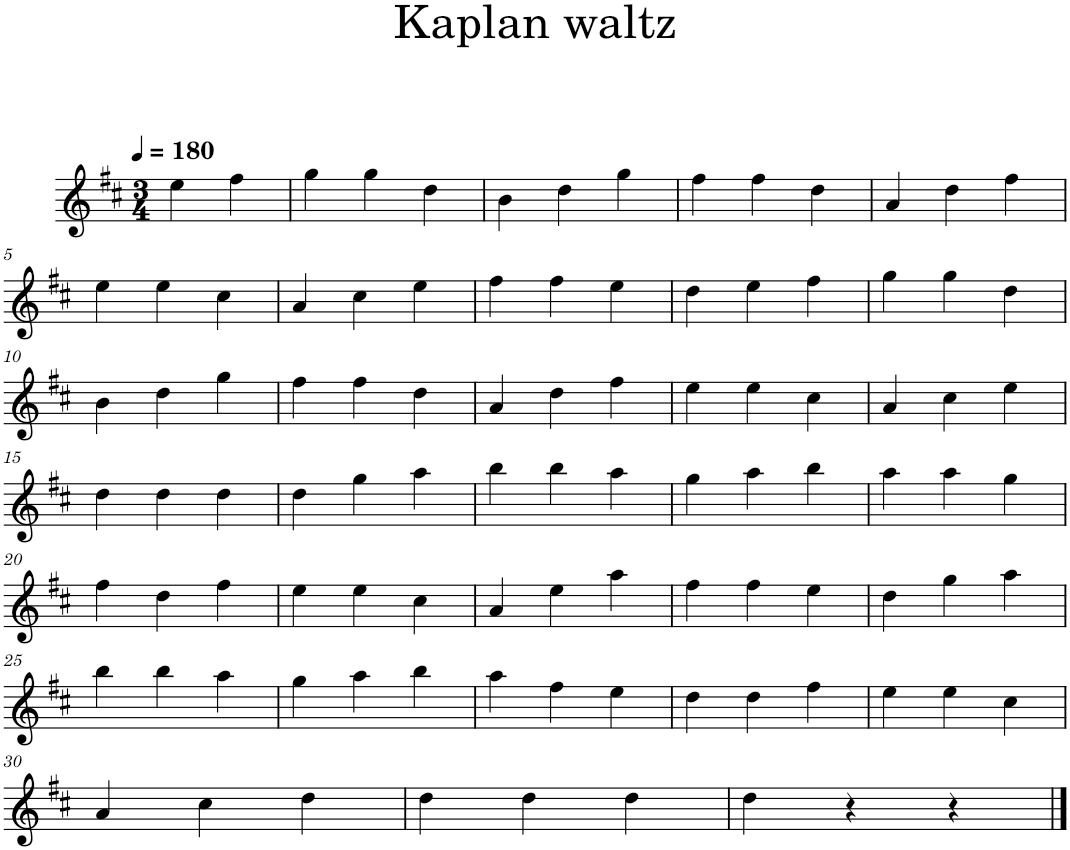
**kern
*part1
*staff1
*I"Flute
*I'Fl.
*clefG2
*k[f#c#]
*M3/4
*MM180
=
4ee\
4ff#\
=1
4gg\
4gg\
4dd\
=2
4b\
4dd\
4gg\
=3
4ff#\
4ff#\
4dd\
=4
4a/
4dd\
4ff#\
!!LO:LB:g=z
=5
4ee\
4ee\
4cc#\
=6
4a/
4cc#\
4ee\
=7
4ff#\
4ff#\
4ee\
=8
4dd\
4ee\
4ff#\
=9
4gg\
4gg\
4dd\
!!LO:LB:g=z
=10
4b\
4dd\
4gg\
=11
4ff#\
4ff#\
4dd\
=12
4a/
4dd\
4ff#\
=13
4ee\
4ee\
4cc#\
=14
4a/
4cc#\
4ee\
!!LO:LB:g=z
=15
4dd\
4dd\
4dd\
=16
4dd\
4gg\
4aa\
=17
4bb\
4bb\
4aa\
=18
4gg\
4aa\
4bb\
=19
4aa\
4aa\
4gg\
!!LO:LB:g=z
=20
4ff#\
4dd\
4ff#\
=21
4ee\
4ee\
4cc#\
=22
4a/
4ee\
4aa\
=23
4ff#\
4ff#\
4ee\
=24
4dd\
4gg\
4aa\
!!LO:LB:g=z
=25
4bb\
4bb\
4aa\
=26
4gg\
4aa\
4bb\
=27
4aa\
4ff#\
4ee\
=28
4dd\
4dd\
4ff#\
=29
4ee\
4ee\
4cc#\
!!LO:LB:g=z
=30
4a/
4cc#\
4dd\
=31
4dd\
4dd\
4dd\
=32
4dd\
4r
4r
==
*-
